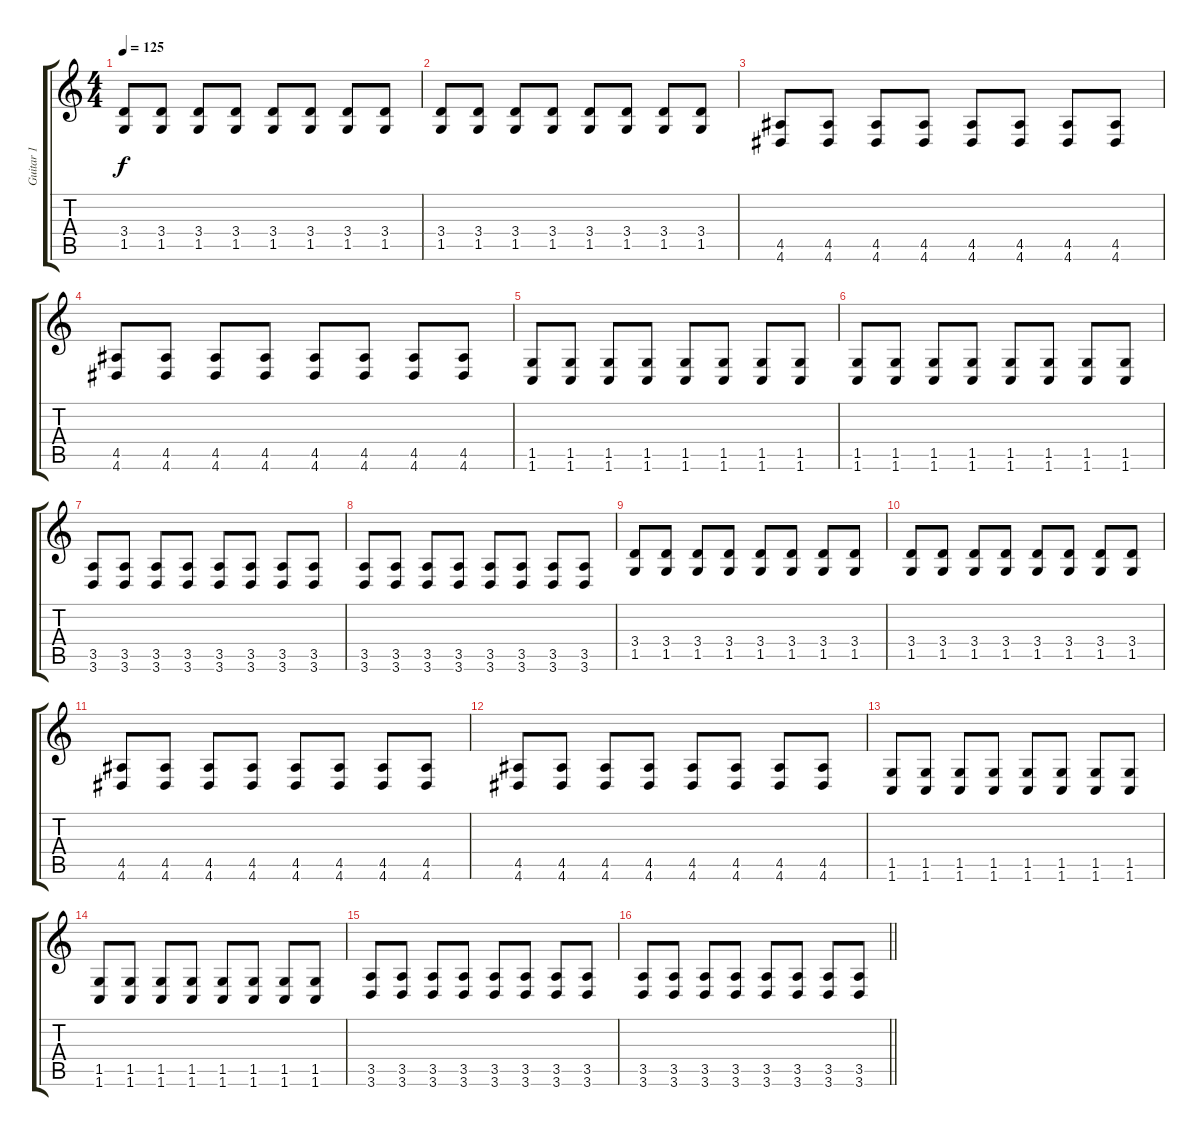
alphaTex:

\track ("Guitar 1" "Guitar 1") {instrument distortionguitar}
\staff {score tabs}
\tuning (Db4 Ab3 E3 B2 Gb2 B1) {hide}
\ts (4 4)
\tempo 125
\clef g2
\ks c
(3.4 1.5).8{dy f} (3.4 1.5).8 (3.4 1.5).8 (3.4 1.5).8 (3.4 1.5).8 (3.4 1.5).8 (3.4 1.5).8 (3.4 1.5).8 |
(3.4 1.5).8 (3.4 1.5).8 (3.4 1.5).8 (3.4 1.5).8 (3.4 1.5).8 (3.4 1.5).8 (3.4 1.5).8 (3.4 1.5).8 |
(4.5 4.6).8 (4.5 4.6).8 (4.5 4.6).8 (4.5 4.6).8 (4.5 4.6).8 (4.5 4.6).8 (4.5 4.6).8 (4.5 4.6).8 |
(4.5 4.6).8 (4.5 4.6).8 (4.5 4.6).8 (4.5 4.6).8 (4.5 4.6).8 (4.5 4.6).8 (4.5 4.6).8 (4.5 4.6).8 |
(1.5 1.6).8 (1.5 1.6).8 (1.5 1.6).8 (1.5 1.6).8 (1.5 1.6).8 (1.5 1.6).8 (1.5 1.6).8 (1.5 1.6).8 |
(1.5 1.6).8 (1.5 1.6).8 (1.5 1.6).8 (1.5 1.6).8 (1.5 1.6).8 (1.5 1.6).8 (1.5 1.6).8 (1.5 1.6).8 |
(3.5 3.6).8 (3.5 3.6).8 (3.5 3.6).8 (3.5 3.6).8 (3.5 3.6).8 (3.5 3.6).8 (3.5 3.6).8 (3.5 3.6).8 |
(3.5 3.6).8 (3.5 3.6).8 (3.5 3.6).8 (3.5 3.6).8 (3.5 3.6).8 (3.5 3.6).8 (3.5 3.6).8 (3.5 3.6).8 |
(3.4 1.5).8 (3.4 1.5).8 (3.4 1.5).8 (3.4 1.5).8 (3.4 1.5).8 (3.4 1.5).8 (3.4 1.5).8 (3.4 1.5).8 |
(3.4 1.5).8 (3.4 1.5).8 (3.4 1.5).8 (3.4 1.5).8 (3.4 1.5).8 (3.4 1.5).8 (3.4 1.5).8 (3.4 1.5).8 |
(4.5 4.6).8 (4.5 4.6).8 (4.5 4.6).8 (4.5 4.6).8 (4.5 4.6).8 (4.5 4.6).8 (4.5 4.6).8 (4.5 4.6).8 |
(4.5 4.6).8 (4.5 4.6).8 (4.5 4.6).8 (4.5 4.6).8 (4.5 4.6).8 (4.5 4.6).8 (4.5 4.6).8 (4.5 4.6).8 |
(1.5 1.6).8 (1.5 1.6).8 (1.5 1.6).8 (1.5 1.6).8 (1.5 1.6).8 (1.5 1.6).8 (1.5 1.6).8 (1.5 1.6).8 |
(1.5 1.6).8 (1.5 1.6).8 (1.5 1.6).8 (1.5 1.6).8 (1.5 1.6).8 (1.5 1.6).8 (1.5 1.6).8 (1.5 1.6).8 |
(3.5 3.6).8 (3.5 3.6).8 (3.5 3.6).8 (3.5 3.6).8 (3.5 3.6).8 (3.5 3.6).8 (3.5 3.6).8 (3.5 3.6).8 |
\barLineRight lightlight
(3.5 3.6).8 (3.5 3.6).8 (3.5 3.6).8 (3.5 3.6).8 (3.5 3.6).8 (3.5 3.6).8 (3.5 3.6).8 (3.5 3.6).8
